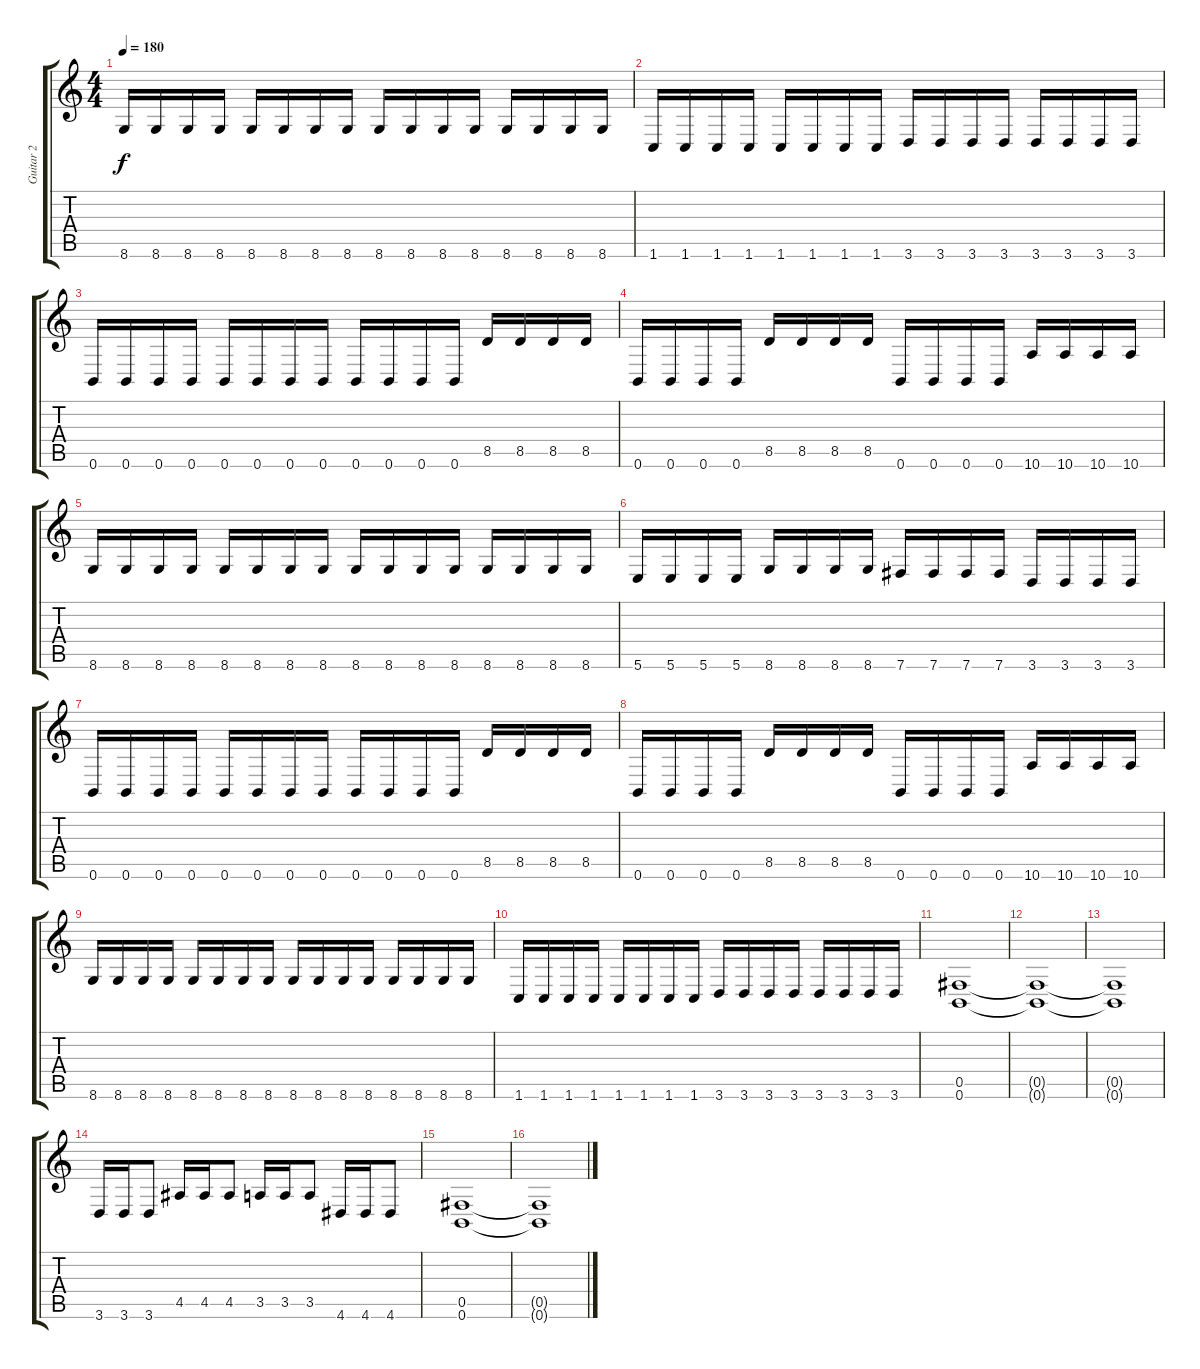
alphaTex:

\track ("Guitar 2" "Guitar 2") {instrument distortionguitar}
\staff {score tabs}
\tuning (Db4 Ab3 E3 B2 Gb2 B1) {hide}
\ts (4 4)
\tempo 180
\clef g2
\ks c
8.6.16{dy f} 8.6.16 8.6.16 8.6.16 8.6.16 8.6.16 8.6.16 8.6.16 8.6.16 8.6.16 8.6.16 8.6.16 8.6.16 8.6.16 8.6.16 8.6.16 |
1.6.16 1.6.16 1.6.16 1.6.16 1.6.16 1.6.16 1.6.16 1.6.16 3.6.16 3.6.16 3.6.16 3.6.16 3.6.16 3.6.16 3.6.16 3.6.16 |
0.6.16 0.6.16 0.6.16 0.6.16 0.6.16 0.6.16 0.6.16 0.6.16 0.6.16 0.6.16 0.6.16 0.6.16 8.5.16 8.5.16 8.5.16 8.5.16 |
0.6.16 0.6.16 0.6.16 0.6.16 8.5.16 8.5.16 8.5.16 8.5.16 0.6.16 0.6.16 0.6.16 0.6.16 10.6.16 10.6.16 10.6.16 10.6.16 |
8.6.16 8.6.16 8.6.16 8.6.16 8.6.16 8.6.16 8.6.16 8.6.16 8.6.16 8.6.16 8.6.16 8.6.16 8.6.16 8.6.16 8.6.16 8.6.16 |
5.6.16 5.6.16 5.6.16 5.6.16 8.6.16 8.6.16 8.6.16 8.6.16 7.6.16 7.6.16 7.6.16 7.6.16 3.6.16 3.6.16 3.6.16 3.6.16 |
0.6.16 0.6.16 0.6.16 0.6.16 0.6.16 0.6.16 0.6.16 0.6.16 0.6.16 0.6.16 0.6.16 0.6.16 8.5.16 8.5.16 8.5.16 8.5.16 |
0.6.16 0.6.16 0.6.16 0.6.16 8.5.16 8.5.16 8.5.16 8.5.16 0.6.16 0.6.16 0.6.16 0.6.16 10.6.16 10.6.16 10.6.16 10.6.16 |
8.6.16 8.6.16 8.6.16 8.6.16 8.6.16 8.6.16 8.6.16 8.6.16 8.6.16 8.6.16 8.6.16 8.6.16 8.6.16 8.6.16 8.6.16 8.6.16 |
1.6.16 1.6.16 1.6.16 1.6.16 1.6.16 1.6.16 1.6.16 1.6.16 3.6.16 3.6.16 3.6.16 3.6.16 3.6.16 3.6.16 3.6.16 3.6.16 |
(0.5 0.6).1 |
(0.5{t} 0.6{t}).1 |
(0.5{t} 0.6{t}).1 |
3.6.16 3.6.16 3.6.8 4.5.16 4.5.16 4.5.8 3.5.16 3.5.16 3.5.8 4.6.16 4.6.16 4.6.8 |
(0.5 0.6).1 |
(0.5{t} 0.6{t}).1
